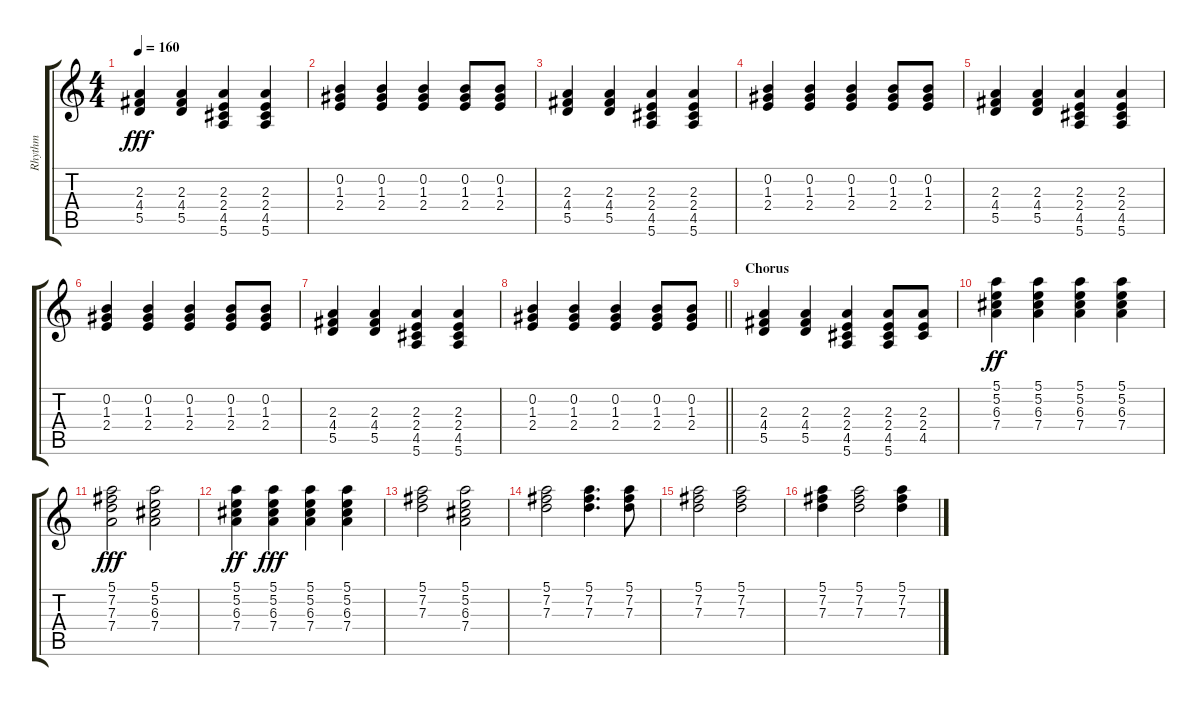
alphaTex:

\track ("Rhythm" "Rhythm") {instrument acousticguitarsteel}
\staff {score tabs}
\tuning (E4 B3 G3 D3 A2 E2) {hide}
\ts (4 4)
\tempo 160
\clef g2
\ks c
(2.3 4.4 5.5).4{dy fff} (2.3 4.4 5.5).4 (2.3 2.4 4.5 5.6).4 (2.3 2.4 4.5 5.6).4 |
(0.2 1.3 2.4).4 (0.2 1.3 2.4).4 (0.2 1.3 2.4).4 (0.2 1.3 2.4).8 (0.2 1.3 2.4).8 |
(2.3 4.4 5.5).4 (2.3 4.4 5.5).4 (2.3 2.4 4.5 5.6).4 (2.3 2.4 4.5 5.6).4 |
(0.2 1.3 2.4).4 (0.2 1.3 2.4).4 (0.2 1.3 2.4).4 (0.2 1.3 2.4).8 (0.2 1.3 2.4).8 |
(2.3 4.4 5.5).4 (2.3 4.4 5.5).4 (2.3 2.4 4.5 5.6).4 (2.3 2.4 4.5 5.6).4 |
(0.2 1.3 2.4).4 (0.2 1.3 2.4).4 (0.2 1.3 2.4).4 (0.2 1.3 2.4).8 (0.2 1.3 2.4).8 |
(2.3 4.4 5.5).4 (2.3 4.4 5.5).4 (2.3 2.4 4.5 5.6).4 (2.3 2.4 4.5 5.6).4 |
\barLineRight lightlight
(0.2 1.3 2.4).4 (0.2 1.3 2.4).4 (0.2 1.3 2.4).4 (0.2 1.3 2.4).8 (0.2 1.3 2.4).8 |
\section ("" "Chorus")
(2.3 4.4 5.5).4 (2.3 4.4 5.5).4 (2.3 2.4 4.5 5.6).4 (2.3 2.4 4.5 5.6).8 (2.3 2.4 4.5).8 |
(5.1 5.2 6.3 7.4).4{dy ff} (5.1 5.2 6.3 7.4).4 (5.1 5.2 6.3 7.4).4 (5.1 5.2 6.3 7.4).4 |
(5.1 7.2 7.3 7.4).2{dy fff} (5.1 5.2 6.3 7.4).2 |
(5.1 5.2 6.3 7.4).4{dy ff} (5.1 5.2 6.3 7.4).4{dy fff} (5.1 5.2 6.3 7.4).4 (5.1 5.2 6.3 7.4).4 |
(5.1 7.2 7.3).2 (5.1 5.2 6.3 7.4).2 |
(5.1 7.2 7.3).2 (5.1 7.2 7.3).4{d} (5.1 7.2 7.3).8 |
(5.1 7.2 7.3).2 (5.1 7.2 7.3).2 |
(5.1 7.2 7.3).4 (5.1 7.2 7.3).2 (5.1 7.2 7.3).4
